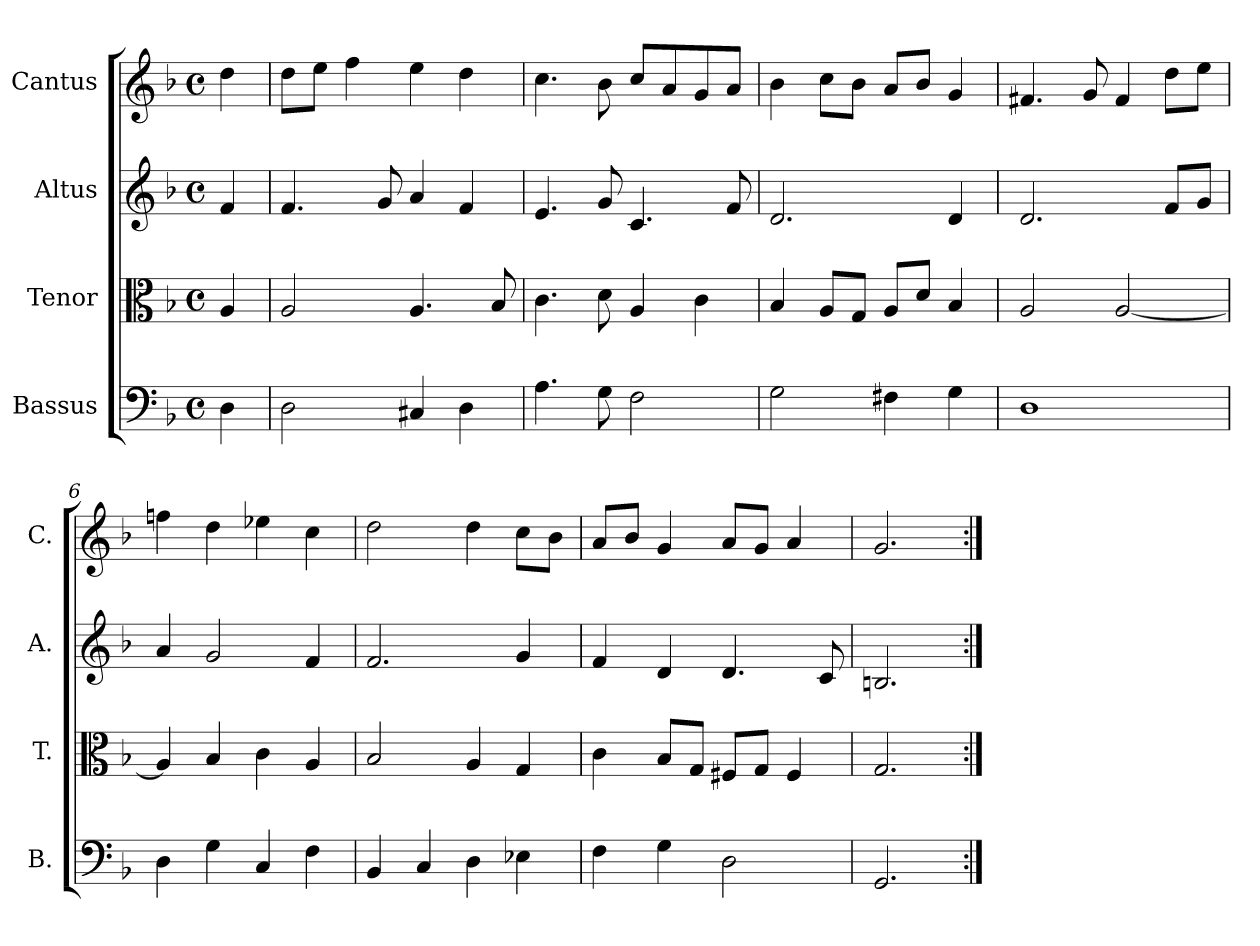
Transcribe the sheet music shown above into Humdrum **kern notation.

**kern	**kern	**kern	**kern
*part4	*part3	*part2	*part1
*staff4	*staff3	*staff2	*staff1
*I"Bassus	*I"Tenor	*I"Altus	*I"Cantus
*I'B.	*I'T.	*I'A.	*I'C.
*clefF4	*clefC3	*clefG2	*clefG2
*k[b-]	*k[b-]	*k[b-]	*k[b-]
*d:	*d:	*d:	*d:
*M4/4	*M4/4	*M4/4	*M4/4
*met(c)	*met(c)	*met(c)	*met(c)
=1	=1	=1	=1
4D\	4A/	4f/	4dd\
=2	=2	=2	=2
2D\	2A/	4.f/	8dd\L
.	.	.	8ee\J
.	.	.	4ff\
.	.	8g/	.
4C#X/	4.A/	4a/	4ee\
4D\	.	4f/	4dd\
.	8B-/	.	.
=3	=3	=3	=3
4.A\	4.c\	4.e/	4.cc\
8G\	8d\	8g/	8b-\
2F\	4A/	4.c/	8cc/L
.	.	.	8a/
.	4c\	.	8g/
.	.	8f/	8a/J
=4	=4	=4	=4
2G\	4B-/	2.d/	4b-\
.	8A/L	.	8cc\L
.	8G/J	.	8b-\J
4F#X\	8A/L	.	8a/L
.	8d/J	.	8b-/J
4G\	4B-/	4d/	4g/
=5	=5	=5	=5
1D\	2A/	2.d/	4.f#X/
.	.	.	8g/
.	[2A/	.	4f#/
.	.	8f/L	8dd\L
.	.	8g/J	8ee\J
=6	=6	=6	=6
4D\	4A/]	4a/	4ffn\
4G\	4B-/	2g/	4dd\
4C/	4c\	.	4ee-X\
4F\	4A/	4f/	4cc\
=7	=7	=7	=7
4BB-/	2B-/	2.f/	2dd\
4C/	.	.	.
4D\	4A/	.	4dd\
4E-X\	4G/	4g/	8cc\L
.	.	.	8b-\J
=8	=8	=8	=8
4F\	4c\	4f/	8a/L
.	.	.	8b-/J
4G\	8B-/L	4d/	4g/
.	8G/J	.	.
2D\	8F#X/L	4.d/	8a/L
.	8G/J	.	8g/J
.	4F#/	.	4a/
.	.	8c/	.
=9	=9	=9	=9
2.GG/	2.G/	2.Bn/	2.g/
=:|!	=:|!	=:|!	=:|!
*-	*-	*-	*-
